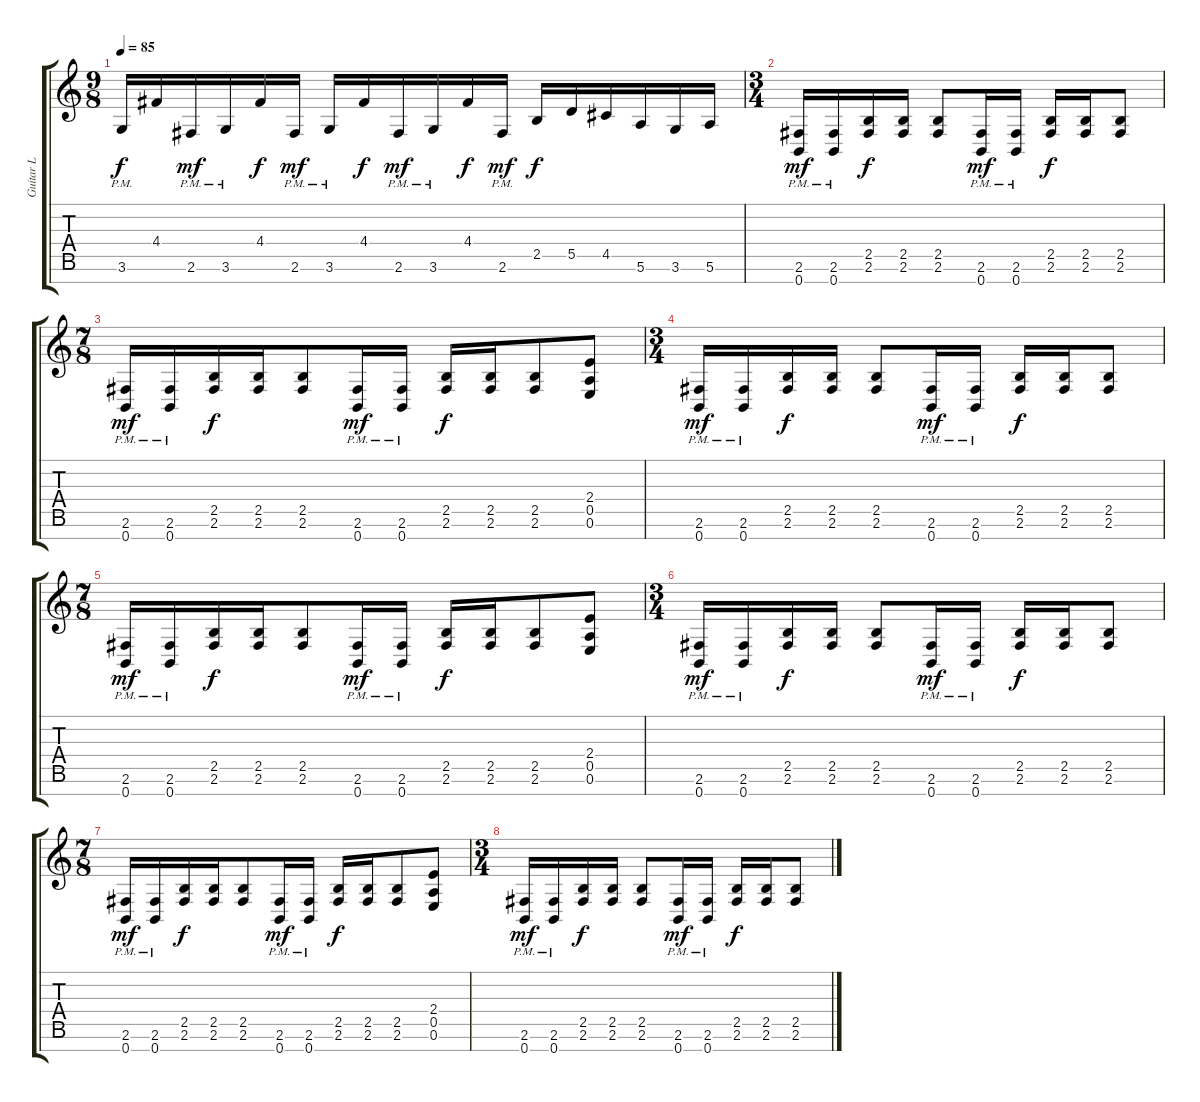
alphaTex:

\track ("Guitar L" "Guitar L") {instrument distortionguitar}
\staff {score tabs}
\tuning (E4 B3 G3 D3 A2 E2 B1) {hide}
\ts (9 8)
\tempo 85
\clef g2
\ks c
3.6{pm}.16{dy f} 4.4.16 2.6{pm}.16{dy mf} 3.6{pm}.16 4.4.16{dy f} 2.6{pm}.16{dy mf} 3.6{pm}.16 4.4.16{dy f} 2.6{pm}.16{dy mf} 3.6{pm}.16 4.4.16{dy f} 2.6{pm}.16{dy mf} 2.5.16{dy f} 5.5.16 4.5.16 5.6.16 3.6.16 5.6.16 |
\ts (3 4)
(2.6{pm} 0.7{pm}).16{dy mf} (2.6{pm} 0.7{pm}).16 (2.5 2.6).16{dy f} (2.5 2.6).16 (2.5 2.6).8 (2.6{pm} 0.7{pm}).16{dy mf} (2.6{pm} 0.7{pm}).16 (2.5 2.6).16{dy f} (2.5 2.6).16 (2.5 2.6).8 |
\ts (7 8)
(2.6{pm} 0.7{pm}).16{dy mf} (2.6{pm} 0.7{pm}).16 (2.5 2.6).16{dy f} (2.5 2.6).16 (2.5 2.6).8 (2.6{pm} 0.7{pm}).16{dy mf} (2.6{pm} 0.7{pm}).16 (2.5 2.6).16{dy f} (2.5 2.6).16 (2.5 2.6).8 (2.4 0.5 0.6).8 |
\ts (3 4)
(2.6{pm} 0.7{pm}).16{dy mf} (2.6{pm} 0.7{pm}).16 (2.5 2.6).16{dy f} (2.5 2.6).16 (2.5 2.6).8 (2.6{pm} 0.7{pm}).16{dy mf} (2.6{pm} 0.7{pm}).16 (2.5 2.6).16{dy f} (2.5 2.6).16 (2.5 2.6).8 |
\ts (7 8)
(2.6{pm} 0.7{pm}).16{dy mf} (2.6{pm} 0.7{pm}).16 (2.5 2.6).16{dy f} (2.5 2.6).16 (2.5 2.6).8 (2.6{pm} 0.7{pm}).16{dy mf} (2.6{pm} 0.7{pm}).16 (2.5 2.6).16{dy f} (2.5 2.6).16 (2.5 2.6).8 (2.4 0.5 0.6).8 |
\ts (3 4)
(2.6{pm} 0.7{pm}).16{dy mf} (2.6{pm} 0.7{pm}).16 (2.5 2.6).16{dy f} (2.5 2.6).16 (2.5 2.6).8 (2.6{pm} 0.7{pm}).16{dy mf} (2.6{pm} 0.7{pm}).16 (2.5 2.6).16{dy f} (2.5 2.6).16 (2.5 2.6).8 |
\ts (7 8)
(2.6{pm} 0.7{pm}).16{dy mf} (2.6{pm} 0.7{pm}).16 (2.5 2.6).16{dy f} (2.5 2.6).16 (2.5 2.6).8 (2.6{pm} 0.7{pm}).16{dy mf} (2.6{pm} 0.7{pm}).16 (2.5 2.6).16{dy f} (2.5 2.6).16 (2.5 2.6).8 (2.4 0.5 0.6).8 |
\ts (3 4)
(2.6{pm} 0.7{pm}).16{dy mf} (2.6{pm} 0.7{pm}).16 (2.5 2.6).16{dy f} (2.5 2.6).16 (2.5 2.6).8 (2.6{pm} 0.7{pm}).16{dy mf} (2.6{pm} 0.7{pm}).16 (2.5 2.6).16{dy f} (2.5 2.6).16 (2.5 2.6).8
